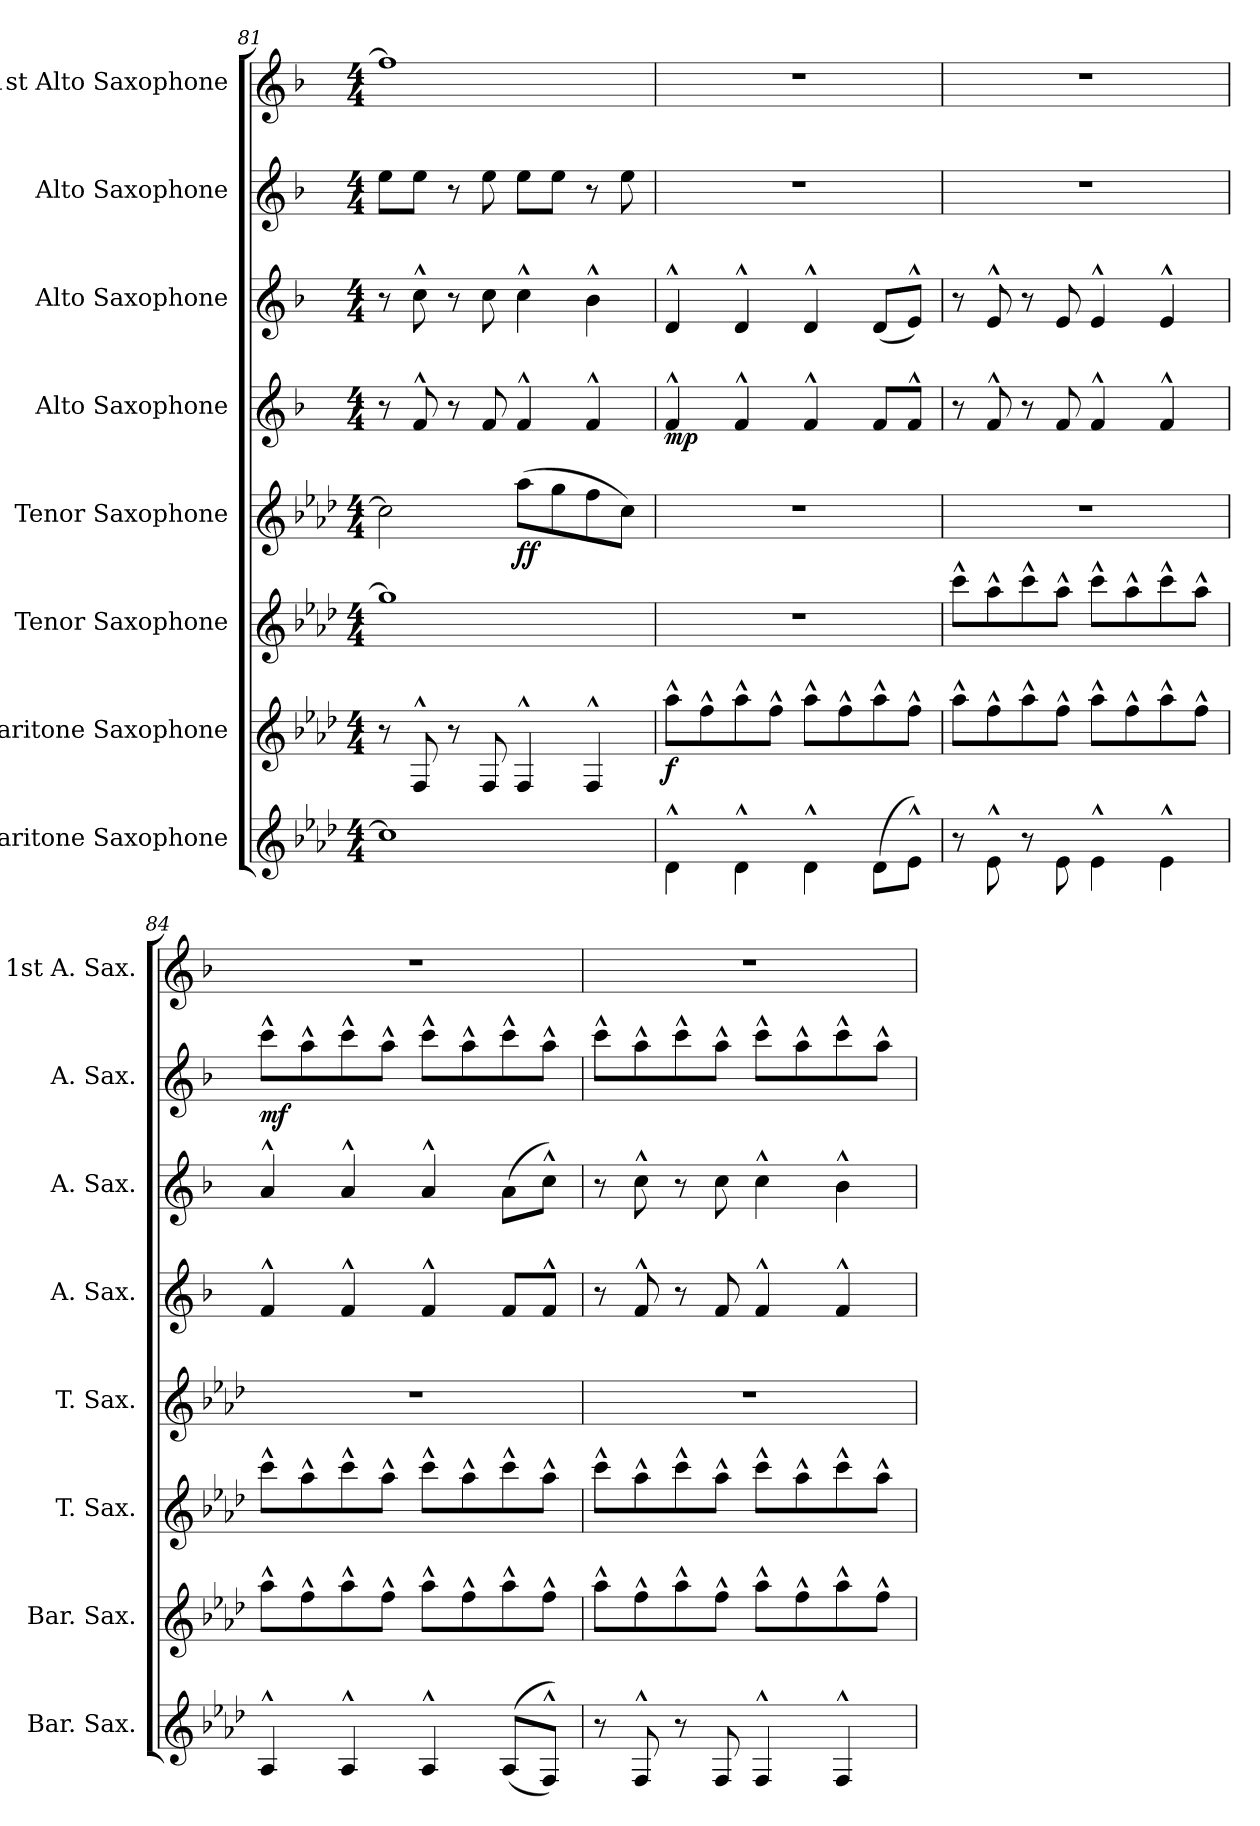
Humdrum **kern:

**kern	**kern	**dynam	**kern	**kern	**dynam	**kern	**dynam	**kern	**kern	**dynam	**kern
*part8	*part7	*part7	*part6	*part5	*part5	*part4	*part4	*part3	*part2	*part2	*part1
*staff8	*staff7	*staff7	*staff6	*staff5	*staff5	*staff4	*staff4	*staff3	*staff2	*staff2	*staff1
*I"Baritone Saxophone	*I"Baritone Saxophone	*	*I"Tenor Saxophone	*I"Tenor Saxophone	*	*I"Alto Saxophone	*	*I"Alto Saxophone	*I"Alto Saxophone	*	*I"1st Alto Saxophone
*I'Bar. Sax.	*I'Bar. Sax.	*	*I'T. Sax.	*I'T. Sax.	*	*I'A. Sax.	*	*I'A. Sax.	*I'A. Sax.	*	*I'1st A. Sax.
!!LO:PB:g=z
*clefG2	*clefG2	*	*clefG2	*clefG2	*	*clefG2	*	*clefG2	*clefG2	*	*clefG2
*ITrd12c21	*ITrd12c21	*	*ITrd8c14	*ITrd8c14	*	*ITrd5c9	*	*ITrd5c9	*ITrd5c9	*	*ITrd5c9
*k[b-e-a-d-]	*k[b-e-a-d-]	*	*k[b-e-a-d-]	*k[b-e-a-d-]	*	*k[b-e-a-d-]	*	*k[b-e-a-d-]	*k[b-e-a-d-]	*	*k[b-e-a-d-]
*M4/4	*M4/4	*	*M4/4	*M4/4	*	*M4/4	*	*M4/4	*M4/4	*	*M4/4
=81	=81	=81	=81	=81	=81	=81	=81	=81	=81	=81	=81
1c]	8r	.	1g]	2c\]	.	8r	.	8r	8g\L	.	1a-]
.	8FF^^/	.	.	.	.	8A-^^/	.	8e-^^\	8g\J	.	.
.	8r	.	.	.	.	8r	.	8r	8r	.	.
.	8FF/	.	.	.	.	8A-/	.	8e-\	8g\	.	.
!	!	!	!	!	!LO:DY:b	!	!	!	!	!	!
.	4FF^^/	.	.	(8a-\L	ff	4A-^^/	.	4e-^^\	8g\L	.	.
.	.	.	.	8g\	.	.	.	.	8g\J	.	.
.	4FF^^/	.	.	8f\	.	4A-^^/	.	4d-^^\	8r	.	.
.	.	.	.	8c\J)	.	.	.	.	8g\	.	.
=82	=82	=82	=82	=82	=82	=82	=82	=82	=82	=82	=82
!	!	!LO:DY:b	!	!	!	!	!LO:DY:b	!	!	!	!
4D-^^\	8a-^^\L	f	1r	1r	.	4A-^^/	mp	4F^^/	1r	.	1r
.	8f^^\	.	.	.	.	.	.	.	.	.	.
4D-^^\	8a-^^\	.	.	.	.	4A-^^/	.	4F^^/	.	.	.
.	8f^^\J	.	.	.	.	.	.	.	.	.	.
4D-^^\	8a-^^\L	.	.	.	.	4A-^^/	.	4F^^/	.	.	.
.	8f^^\	.	.	.	.	.	.	.	.	.	.
(8D-\L	8a-^^\	.	.	.	.	8A-/L	.	(8F/L	.	.	.
8E-^^\J)	8f^^\J	.	.	.	.	8A-^^/J	.	8G^^/J)	.	.	.
=83	=83	=83	=83	=83	=83	=83	=83	=83	=83	=83	=83
8r	8a-^^\L	.	8cc^^\L	1r	.	8r	.	8r	1r	.	1r
8E-^^\	8f^^\	.	8a-^^\	.	.	8A-^^/	.	8G^^/	.	.	.
8r	8a-^^\	.	8cc^^\	.	.	8r	.	8r	.	.	.
8E-\	8f^^\J	.	8a-^^\J	.	.	8A-/	.	8G/	.	.	.
4E-^^\	8a-^^\L	.	8cc^^\L	.	.	4A-^^/	.	4G^^/	.	.	.
.	8f^^\	.	8a-^^\	.	.	.	.	.	.	.	.
4E-^^\	8a-^^\	.	8cc^^\	.	.	4A-^^/	.	4G^^/	.	.	.
.	8f^^\J	.	8a-^^\J	.	.	.	.	.	.	.	.
=84	=84	=84	=84	=84	=84	=84	=84	=84	=84	=84	=84
!	!	!	!	!	!	!	!	!	!	!LO:DY:b	!
4AA-^^/	8a-^^\L	.	8cc^^\L	1r	.	4A-^^/	.	4c^^/	8ee-^^\L	mf	1r
.	8f^^\	.	8a-^^\	.	.	.	.	.	8cc^^\	.	.
4AA-^^/	8a-^^\	.	8cc^^\	.	.	4A-^^/	.	4c^^/	8ee-^^\	.	.
.	8f^^\J	.	8a-^^\J	.	.	.	.	.	8cc^^\J	.	.
4AA-^^/	8a-^^\L	.	8cc^^\L	.	.	4A-^^/	.	4c^^/	8ee-^^\L	.	.
.	8f^^\	.	8a-^^\	.	.	.	.	.	8cc^^\	.	.
((8AA-/L	8a-^^\	.	8cc^^\	.	.	8A-/L	.	(8c\L	8ee-^^\	.	.
8FF^^/J))	8f^^\J	.	8a-^^\J	.	.	8A-^^/J	.	8e-^^\J)	8cc^^\J	.	.
=85	=85	=85	=85	=85	=85	=85	=85	=85	=85	=85	=85
8r	8a-^^\L	.	8cc^^\L	1r	.	8r	.	8r	8ee-^^\L	.	1r
8FF^^/	8f^^\	.	8a-^^\	.	.	8A-^^/	.	8e-^^\	8cc^^\	.	.
8r	8a-^^\	.	8cc^^\	.	.	8r	.	8r	8ee-^^\	.	.
8FF/	8f^^\J	.	8a-^^\J	.	.	8A-/	.	8e-\	8cc^^\J	.	.
4FF^^/	8a-^^\L	.	8cc^^\L	.	.	4A-^^/	.	4e-^^\	8ee-^^\L	.	.
.	8f^^\	.	8a-^^\	.	.	.	.	.	8cc^^\	.	.
4FF^^/	8a-^^\	.	8cc^^\	.	.	4A-^^/	.	4d-^^\	8ee-^^\	.	.
.	8f^^\J	.	8a-^^\J	.	.	.	.	.	8cc^^\J	.	.
=	=	=	=	=	=	=	=	=	=	=	=
*-	*-	*-	*-	*-	*-	*-	*-	*-	*-	*-	*-
